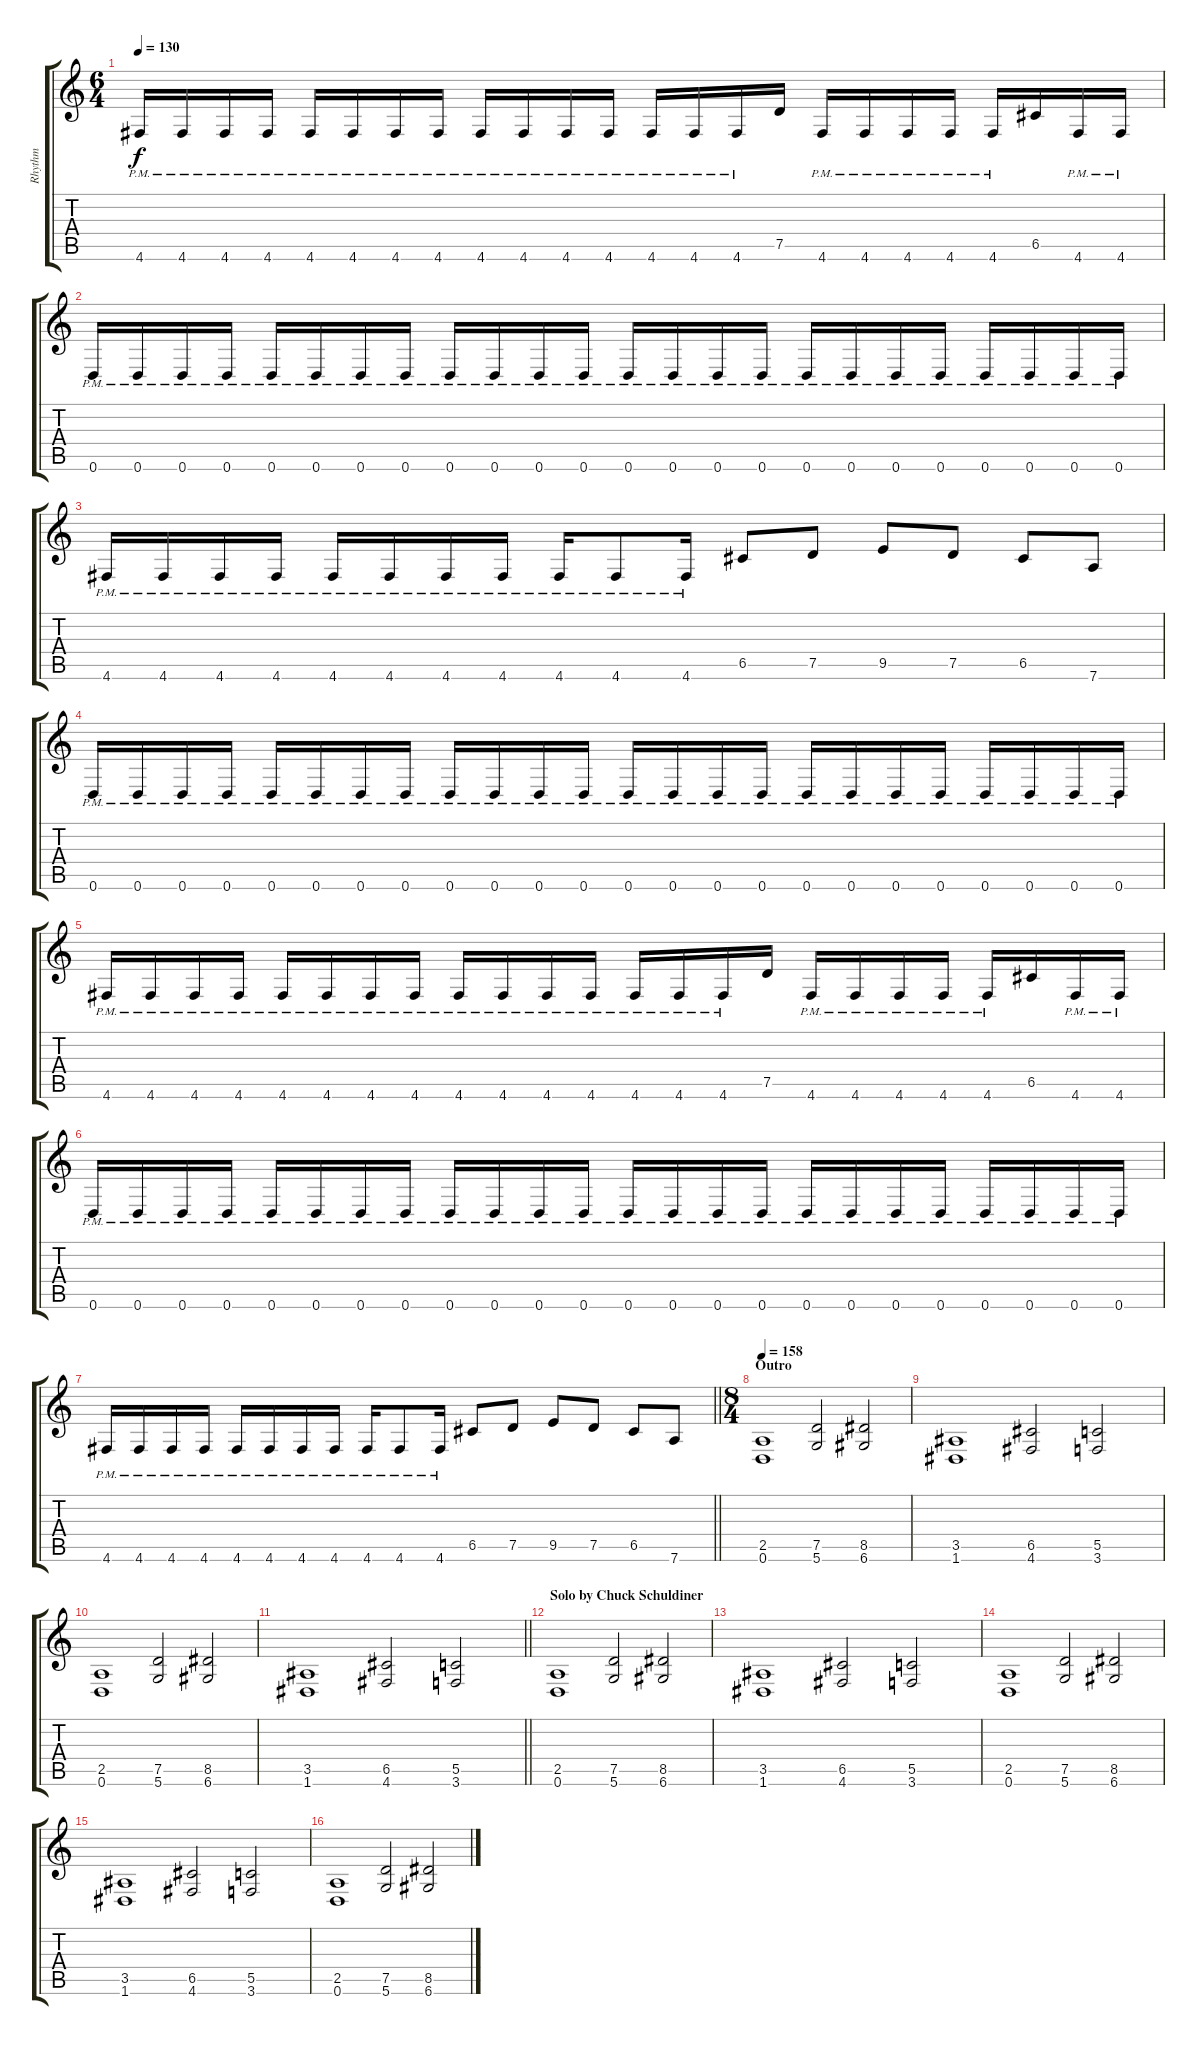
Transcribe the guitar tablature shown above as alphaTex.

\track ("Rhythm" "Rhythm") {instrument distortionguitar}
\staff {score tabs}
\tuning (D4 A3 F3 C3 G2 D2) {hide}
\ts (6 4)
\tempo 130
\clef g2
\ks c
4.6{pm}.16{dy f} 4.6{pm}.16 4.6{pm}.16 4.6{pm}.16 4.6{pm}.16 4.6{pm}.16 4.6{pm}.16 4.6{pm}.16 4.6{pm}.16 4.6{pm}.16 4.6{pm}.16 4.6{pm}.16 4.6{pm}.16 4.6{pm}.16 4.6{pm}.16 7.5.16 4.6{pm}.16 4.6{pm}.16 4.6{pm}.16 4.6{pm}.16 4.6{pm}.16 6.5.16 4.6{pm}.16 4.6{pm}.16 |
0.6{pm}.16 0.6{pm}.16 0.6{pm}.16 0.6{pm}.16 0.6{pm}.16 0.6{pm}.16 0.6{pm}.16 0.6{pm}.16 0.6{pm}.16 0.6{pm}.16 0.6{pm}.16 0.6{pm}.16 0.6{pm}.16 0.6{pm}.16 0.6{pm}.16 0.6{pm}.16 0.6{pm}.16 0.6{pm}.16 0.6{pm}.16 0.6{pm}.16 0.6{pm}.16 0.6{pm}.16 0.6{pm}.16 0.6{pm}.16 |
4.6{pm}.16 4.6{pm}.16 4.6{pm}.16 4.6{pm}.16 4.6{pm}.16 4.6{pm}.16 4.6{pm}.16 4.6{pm}.16 4.6{pm}.16 4.6{pm}.8 4.6{pm}.16 6.5.8 7.5.8 9.5.8 7.5.8 6.5.8 7.6.8 |
0.6{pm}.16 0.6{pm}.16 0.6{pm}.16 0.6{pm}.16 0.6{pm}.16 0.6{pm}.16 0.6{pm}.16 0.6{pm}.16 0.6{pm}.16 0.6{pm}.16 0.6{pm}.16 0.6{pm}.16 0.6{pm}.16 0.6{pm}.16 0.6{pm}.16 0.6{pm}.16 0.6{pm}.16 0.6{pm}.16 0.6{pm}.16 0.6{pm}.16 0.6{pm}.16 0.6{pm}.16 0.6{pm}.16 0.6{pm}.16 |
4.6{pm}.16 4.6{pm}.16 4.6{pm}.16 4.6{pm}.16 4.6{pm}.16 4.6{pm}.16 4.6{pm}.16 4.6{pm}.16 4.6{pm}.16 4.6{pm}.16 4.6{pm}.16 4.6{pm}.16 4.6{pm}.16 4.6{pm}.16 4.6{pm}.16 7.5.16 4.6{pm}.16 4.6{pm}.16 4.6{pm}.16 4.6{pm}.16 4.6{pm}.16 6.5.16 4.6{pm}.16 4.6{pm}.16 |
0.6{pm}.16 0.6{pm}.16 0.6{pm}.16 0.6{pm}.16 0.6{pm}.16 0.6{pm}.16 0.6{pm}.16 0.6{pm}.16 0.6{pm}.16 0.6{pm}.16 0.6{pm}.16 0.6{pm}.16 0.6{pm}.16 0.6{pm}.16 0.6{pm}.16 0.6{pm}.16 0.6{pm}.16 0.6{pm}.16 0.6{pm}.16 0.6{pm}.16 0.6{pm}.16 0.6{pm}.16 0.6{pm}.16 0.6{pm}.16 |
\barLineRight lightlight
4.6{pm}.16 4.6{pm}.16 4.6{pm}.16 4.6{pm}.16 4.6{pm}.16 4.6{pm}.16 4.6{pm}.16 4.6{pm}.16 4.6{pm}.16 4.6{pm}.8 4.6{pm}.16 6.5.8 7.5.8 9.5.8 7.5.8 6.5.8 7.6.8 |
\ts (8 4)
\section ("" "Outro")
\tempo 158
(2.5 0.6).1 (7.5 5.6).2 (8.5 6.6).2 |
(3.5 1.6).1 (6.5 4.6).2 (5.5 3.6).2 |
(2.5 0.6).1 (7.5 5.6).2 (8.5 6.6).2 |
\barLineRight lightlight
(3.5 1.6).1 (6.5 4.6).2 (5.5 3.6).2 |
\section ("" "Solo by Chuck Schuldiner")
(2.5 0.6).1 (7.5 5.6).2 (8.5 6.6).2 |
(3.5 1.6).1 (6.5 4.6).2 (5.5 3.6).2 |
(2.5 0.6).1 (7.5 5.6).2 (8.5 6.6).2 |
(3.5 1.6).1 (6.5 4.6).2 (5.5 3.6).2 |
(2.5 0.6).1 (7.5 5.6).2 (8.5 6.6).2
